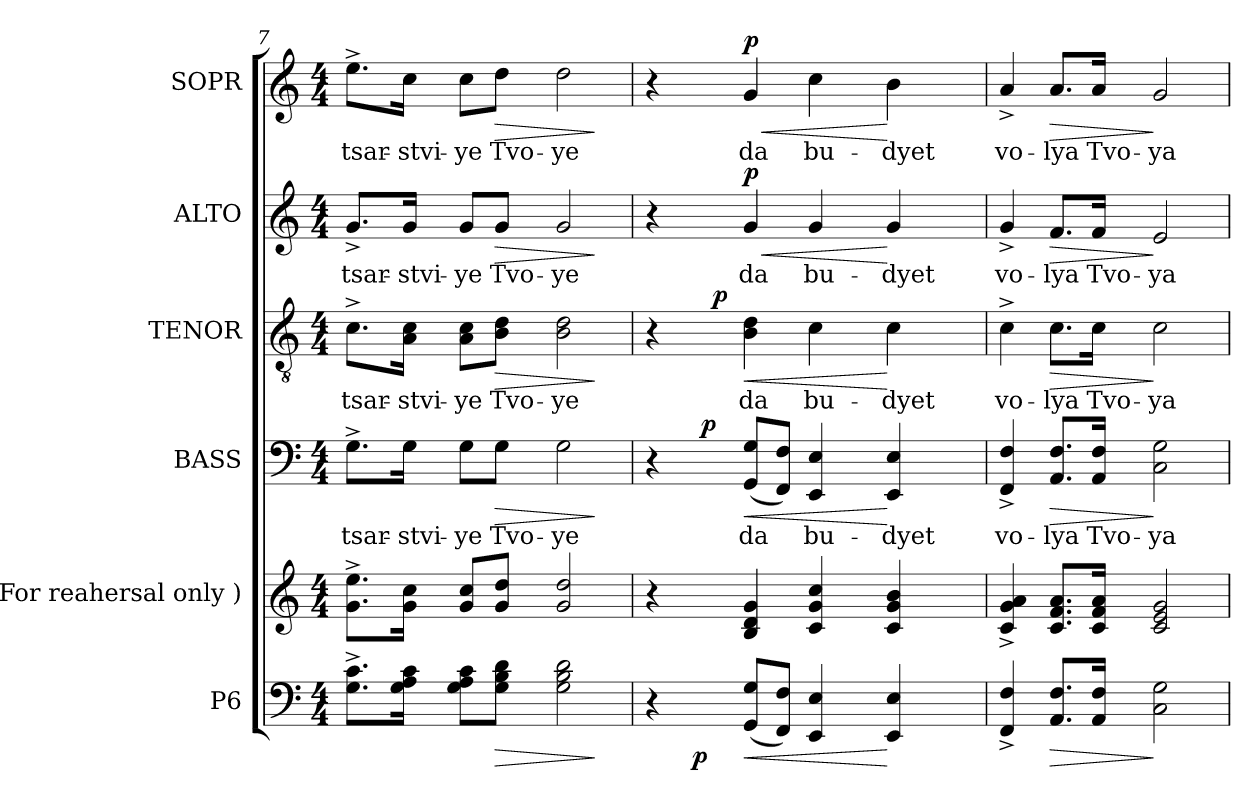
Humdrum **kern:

**kern	**dynam	**kern	**kern	**text	**dynam	**kern	**text	**dynam	**kern	**text	**dynam	**kern	**text	**dynam
*part6	*part6	*part5	*part4	*part4	*part4	*part3	*part3	*part3	*part2	*part2	*part2	*part1	*part1	*part1
*staff6	*staff6	*staff5	*staff4	*staff4	*staff4	*staff3	*staff3	*staff3	*staff2	*staff2	*staff2	*staff1	*staff1	*staff1
*I"P6	*	*I"( For reahersal  only )	*I"BASS	*	*	*I"TENOR	*	*	*I"ALTO	*	*	*I"SOPR	*	*
*	*	*	*I'B.	*	*	*I'T.	*	*	*I'A.	*	*	*I'S.	*	*
*clefF4	*	*clefG2	*clefF4	*	*	*clefGv2	*	*	*clefG2	*	*	*clefG2	*	*
*	*	*	*	*	*	*ITrd7c12	*	*	*	*	*	*	*	*
*k[]	*	*k[]	*k[]	*	*	*k[]	*	*	*k[]	*	*	*k[]	*	*
*a:	*	*a:	*a:	*	*	*a:	*	*	*a:	*	*	*a:	*	*
*M4/4	*	*M4/4	*M4/4	*	*	*M4/4	*	*	*M4/4	*	*	*M4/4	*	*
=7	=7	=7	=7	=7	=7	=7	=7	=7	=7	=7	=7	=7	=7	=7
!	!	!	!	!LO:LY:b:color=#000000	!	!	!	!	!	!	!	!	!	!
!	!	!	!	!	!	!	!LO:LY:b:color=#000000	!	!	!	!	!	!	!
!	!	!	!	!	!	!	!	!	!	!LO:LY:b:color=#000000	!	!	!	!
!	!	!	!	!	!	!	!	!	!	!	!	!	!LO:LY:b:color=#000000	!
8.Gi\^ 8.ci^L	.	8.gi\^ 8.eei^L	8.G^i\L	tsar-	.	8.C^i\L	tsar-	.	8.g^i/L	tsar-	.	8.ee^i\L	tsar-	.
!	!	!	!	!LO:LY:b:color=#000000	!	!	!	!	!	!	!	!	!	!
!	!	!	!	!	!	!	!LO:LY:b:color=#000000	!	!	!	!	!	!	!
!	!	!	!	!	!	!	!	!	!	!LO:LY:b:color=#000000	!	!	!	!
!	!	!	!	!	!	!	!	!	!	!	!	!	!LO:LY:b:color=#000000	!
16Gi\ 16Ai 16ciJk	.	16gi\ 16cciJk	16Gi\Jk	-stvi-	.	16AAi\ 16CiJk	-stvi-	.	16gi/Jk	-stvi-	.	16cci\Jk	-stvi-	.
!	!	!	!	!LO:LY:b:color=#000000	!	!	!	!	!	!	!	!	!	!
!	!	!	!	!	!	!	!LO:LY:b:color=#000000	!	!	!	!	!	!	!
!	!	!	!	!	!	!	!	!	!	!LO:LY:b:color=#000000	!	!	!	!
!	!	!	!	!	!	!	!	!	!	!	!	!	!LO:LY:b:color=#000000	!
8Gi\ 8Ai 8ciL	.	8gi/ 8cciL	8Gi\L	-ye	.	8AAi\ 8CiL	-ye	.	8gi/L	-ye	.	8cci\L	-ye	.
!	!LO:HP:b	!	!	!	!	!	!	!	!	!	!	!	!	!
!	!	!	!	!LO:LY:b:color=#000000	!LO:HP:b	!	!	!	!	!	!	!	!	!
!	!	!	!	!	!	!	!LO:LY:b:color=#000000	!LO:HP:b	!	!	!	!	!	!
!	!	!	!	!	!	!	!	!	!	!LO:LY:b:color=#000000	!LO:HP:b	!	!	!
!	!	!	!	!	!	!	!	!	!	!	!	!	!LO:LY:b:color=#000000	!LO:HP:b
8Gi\ 8Bi 8diJ	>	8gi/ 8ddiJ	8G>i\J	Tvo-	>	8BBi\> 8Di>J	Tvo-	>	8g>i/J	Tvo-	>	8dd>i\J	Tvo-	>
!	!	!	!	!LO:LY:b:color=#000000	!	!	!	!	!	!	!	!	!	!
!	!	!	!	!	!	!	!LO:LY:b:color=#000000	!	!	!	!	!	!	!
!	!	!	!	!	!	!	!	!	!	!LO:LY:b:color=#000000	!	!	!	!
!	!	!	!	!	!	!	!	!	!	!	!	!	!LO:LY:b:color=#000000	!
2Gi\ 2Bi 2di	.	2gi/ 2ddi	2Gi\	-ye	.	2BBi\ 2Di	-ye	.	2gi/	-ye	.	2ddi\	-ye	.
.	]	.	.	.	]	.	.	]	.	.	]	.	.	]
=8	=8	=8	=8	=8	=8	=8	=8	=8	=8	=8	=8	=8	=8	=8
*^	*	*	*^	*	*	*^	*	*	*	*	*	*	*	*
4r	16ryy	.	4r	4r	16ryy	.	.	4r	8ryy	.	.	4r	.	.	4r	.	.
.	32ryy	.	.	.	32...ryy	.	.	.	.	.	.	.	.	.	.	.	.
.	128ryy	.	.	.	.	.	.	.	.	.	.	.	.	.	.	.	.
.	256ryy	.	.	.	.	.	.	.	.	.	.	.	.	.	.	.	.
.	1024ryy	.	.	.	.	.	.	.	.	.	.	.	.	.	.	.	.
.	2ryy	p	.	.	.	.	.	.	.	.	.	.	.	.	.	.	.
.	.	.	.	.	2ryy	.	p	.	.	.	.	.	.	.	.	.	.
.	.	.	.	.	.	.	.	.	128ryy	.	.	.	.	.	.	.	.
.	.	.	.	.	.	.	.	.	512ryy	.	.	.	.	.	.	.	.
.	.	.	.	.	.	.	.	.	2ryy	.	p	.	.	.	.	.	.
!	!	!LO:HP:b	!	!	!	!	!	!	!	!	!	!	!	!	!	!	!
!	!	!	!	!	!	!LO:LY:b:color=#000000	!LO:HP:b	!	!	!	!	!	!	!	!	!	!
!	!	!	!	!	!	!	!	!	!	!LO:LY:b:color=#000000	!LO:HP:b	!	!	!	!	!	!
!	!	!	!	!	!	!	!	!	!	!	!	!	!LO:LY:b:color=#000000	!LO:HP:b	!	!	!
!	!	!	!	!	!	!	!	!	!	!	!	!	!	!	!	!LO:LY:b:color=#000000	!LO:HP:b
(8GGi/ 8GiL	.	<	4Bi/ 4di 4gi	(8GGi/ 8GiL	.	da	<	4BBi\ 4Di	.	da	<	4gi/	da	< p	4gi/	da	< p
8FFi/ 8FiJ)	.	.	.	8FFi/ 8FiJ)	.	.	.	.	.	.	.	.	.	.	.	.	.
!	!	!	!	!	!	!LO:LY:b:color=#000000	!	!	!	!	!	!	!	!	!	!	!
!	!	!	!	!	!	!	!	!	!	!LO:LY:b:color=#000000	!	!	!	!	!	!	!
!	!	!	!	!	!	!	!	!	!	!	!	!	!LO:LY:b:color=#000000	!	!	!	!
!	!	!	!	!	!	!	!	!	!	!	!	!	!	!	!	!LO:LY:b:color=#000000	!
4EEi/ 4Ei	.	.	4ci/ 4gi 4cci	4EEi/ 4Ei	.	bu-	.	4Ci\	.	bu-	.	4gi/	bu-	.	4cci\	bu-	.
.	4ryy	.	.	.	.	.	.	.	.	.	.	.	.	.	.	.	.
.	.	.	.	.	4ryy	.	.	.	.	.	.	.	.	.	.	.	.
.	.	.	.	.	.	.	.	.	4ryy	.	.	.	.	.	.	.	.
!	!	!	!	!	!	!LO:LY:b:color=#000000	!	!	!	!	!	!	!	!	!	!	!
!	!	!	!	!	!	!	!	!	!	!LO:LY:b:color=#000000	!	!	!	!	!	!	!
!	!	!	!	!	!	!	!	!	!	!	!	!	!LO:LY:b:color=#000000	!	!	!	!
!	!	!	!	!	!	!	!	!	!	!	!	!	!	!	!	!LO:LY:b:color=#000000	!
4EEi/ 4Ei	.	[	4ci/ 4gi 4bi	4EEi/ 4Ei	.	-dyet	[	4Ci\	.	-dyet	[	4gi/	-dyet	[	4bi\	-dyet	[
.	8ryy	.	.	.	.	.	.	.	.	.	.	.	.	.	.	.	.
.	.	.	.	.	8ryy	.	.	.	.	.	.	.	.	.	.	.	.
.	.	.	.	.	.	.	.	.	16ryy	.	.	.	.	.	.	.	.
.	.	.	.	.	.	.	.	.	32ryy	.	.	.	.	.	.	.	.
.	.	.	.	.	.	.	.	.	64ryy	.	.	.	.	.	.	.	.
.	64ryy	.	.	.	.	.	.	.	.	.	.	.	.	.	.	.	.
.	.	.	.	.	.	.	.	.	256.ryy	.	.	.	.	.	.	.	.
.	.	.	.	.	256ryy	.	.	.	.	.	.	.	.	.	.	.	.
.	512.ryy	.	.	.	.	.	.	.	.	.	.	.	.	.	.	.	.
*	*	*	*	*v	*v	*	*	*	*	*	*	*	*	*	*	*	*
*v	*v	*	*	*	*	*	*v	*v	*	*	*	*	*	*	*	*
=9	=9	=9	=9	=9	=9	=9	=9	=9	=9	=9	=9	=9	=9	=9
*^	*	*	*^	*	*	*^	*	*	*	*	*	*	*	*
!	!	!	!	!	!	!LO:LY:b:color=#000000	!	!	!	!	!	!	!	!	!	!	!
*	*	*	*	*v	*v	*	*	*	*	*	*	*	*	*	*	*	*
*v	*v	*	*	*	*	*	*v	*v	*	*	*	*	*	*	*	*
*^	*	*	*^	*	*	*^	*	*	*	*	*	*	*	*
!	!	!	!	!	!	!	!	!	!	!LO:LY:b:color=#000000	!	!	!	!	!	!	!
*	*	*	*	*v	*v	*	*	*	*	*	*	*	*	*	*	*	*
*v	*v	*	*	*	*	*	*v	*v	*	*	*	*	*	*	*	*
*^	*	*	*^	*	*	*^	*	*	*	*	*	*	*	*
!	!	!	!	!	!	!	!	!	!	!	!	!	!LO:LY:b:color=#000000	!	!	!	!
*	*	*	*	*v	*v	*	*	*	*	*	*	*	*	*	*	*	*
*v	*v	*	*	*	*	*	*v	*v	*	*	*	*	*	*	*	*
*^	*	*	*^	*	*	*^	*	*	*	*	*	*	*	*
!	!	!	!	!	!	!	!	!	!	!	!	!	!	!	!	!LO:LY:b:color=#000000	!
*	*	*	*	*v	*v	*	*	*	*	*	*	*	*	*	*	*	*
*v	*v	*	*	*	*	*	*v	*v	*	*	*	*	*	*	*	*
4FFi/^ 4Fi^	.	4ci/^ 4gi^ 4ai^	4FFi/^ 4Fi^	vo-	.	4C^i\	vo-	.	4g^i/	vo-	.	4a^i/	vo-	.
!	!LO:HP:b	!	!	!	!	!	!	!	!	!	!	!	!	!
!	!	!	!	!LO:LY:b:color=#000000	!LO:HP:b	!	!	!	!	!	!	!	!	!
!	!	!	!	!	!	!	!LO:LY:b:color=#000000	!LO:HP:b	!	!	!	!	!	!
!	!	!	!	!	!	!	!	!	!	!LO:LY:b:color=#000000	!LO:HP:b	!	!	!
!	!	!	!	!	!	!	!	!	!	!	!	!	!LO:LY:b:color=#000000	!LO:HP:b
8.AAi/ 8.FiL	>	8.ci/ 8.fi 8.aiL	8.AAi/ 8.FiL	-lya	>	8.Ci\L	-lya	>	8.fi/L	-lya	>	8.ai/L	-lya	>
!	!	!	!	!LO:LY:b:color=#000000	!	!	!	!	!	!	!	!	!	!
!	!	!	!	!	!	!	!LO:LY:b:color=#000000	!	!	!	!	!	!	!
!	!	!	!	!	!	!	!	!	!	!LO:LY:b:color=#000000	!	!	!	!
!	!	!	!	!	!	!	!	!	!	!	!	!	!LO:LY:b:color=#000000	!
16AAi/ 16FiJk	.	16ci/ 16fi 16aiJk	16AAi/> 16Fi>Jk	Tvo-	.	16C>i\Jk	Tvo-	.	16f>i/Jk	Tvo-	.	16a>i/Jk	Tvo-	.
!	!	!	!	!LO:LY:b:color=#000000	!	!	!	!	!	!	!	!	!	!
!	!	!	!	!	!	!	!LO:LY:b:color=#000000	!	!	!	!	!	!	!
!	!	!	!	!	!	!	!	!	!	!LO:LY:b:color=#000000	!	!	!	!
!	!	!	!	!	!	!	!	!	!	!	!	!	!LO:LY:b:color=#000000	!
2Ci\ 2Gi	]	2ci/ 2ei 2gi	2Ci\ 2Gi	-ya	]	2Ci\	-ya	]	2ei/	-ya	]	2gi/	-ya	]
=	=	=	=	=	=	=	=	=	=	=	=	=	=	=
*-	*-	*-	*-	*-	*-	*-	*-	*-	*-	*-	*-	*-	*-	*-
